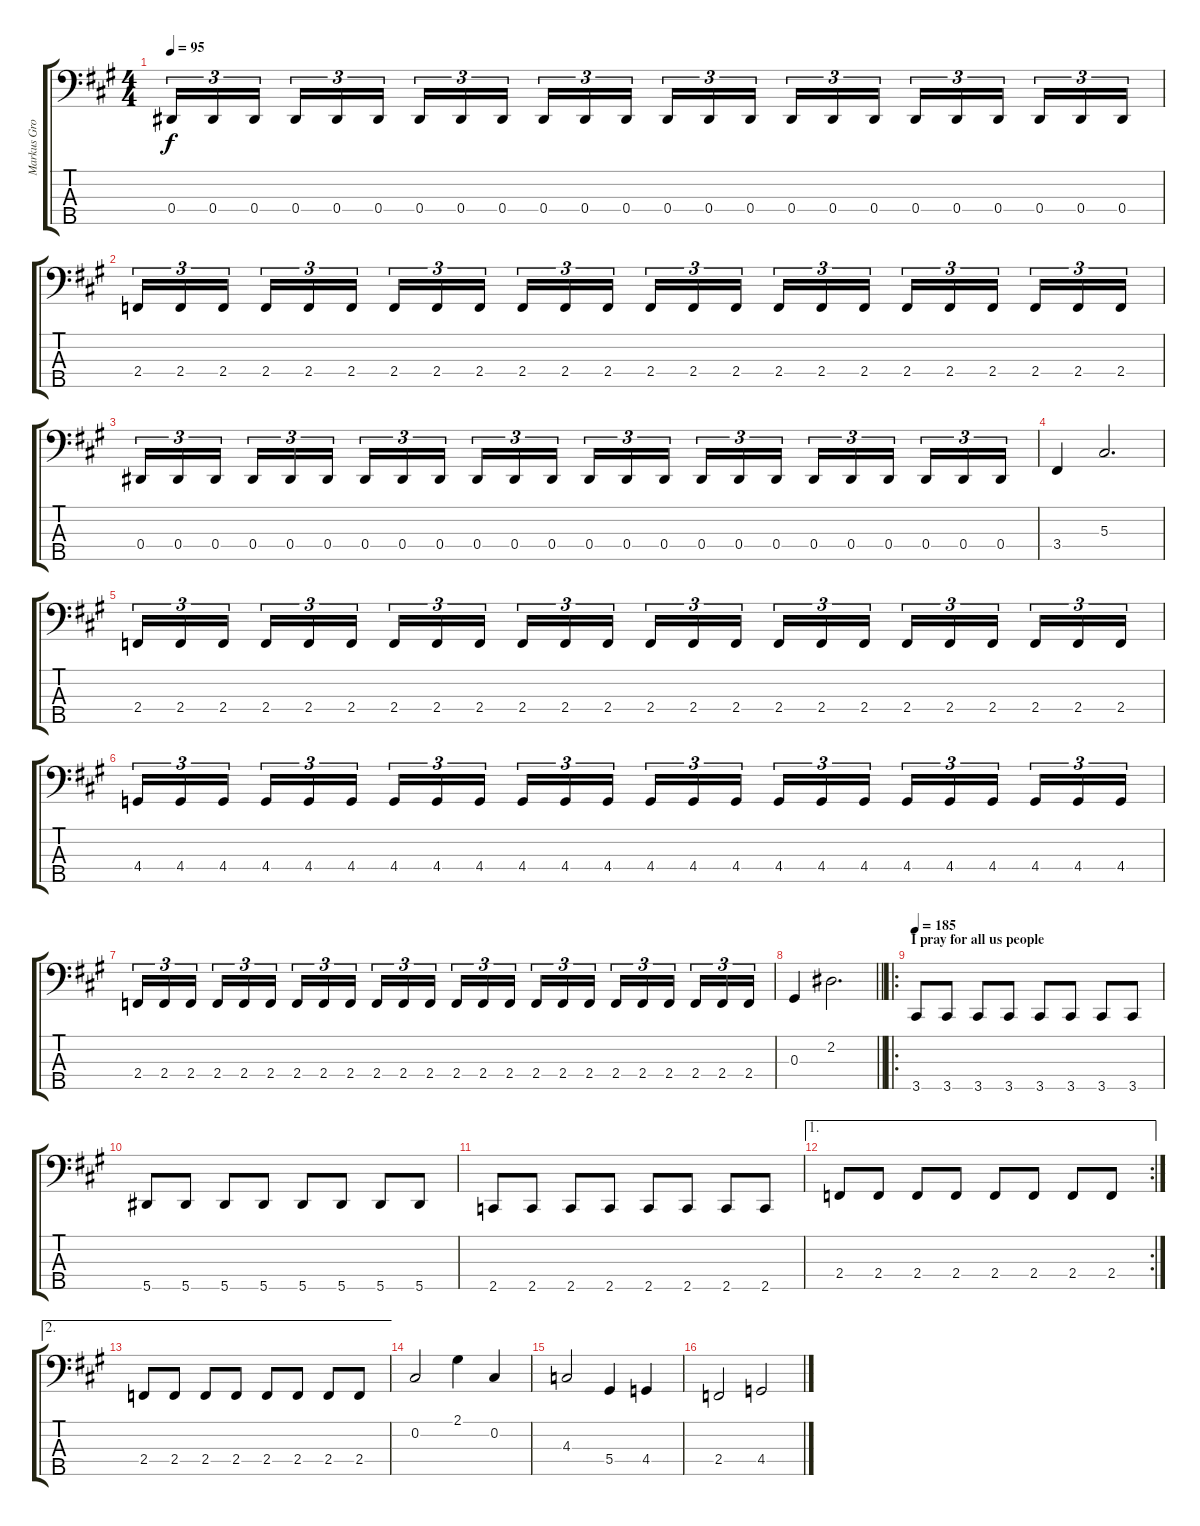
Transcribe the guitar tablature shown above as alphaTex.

\track ("Markus Grosskopf" "Markus Gro") {instrument electricbassfinger}
\staff {score tabs}
\tuning (Gb2 Db2 Ab1 Eb1 Bb0) {hide}
\ts (4 4)
\tempo 95
\clef f4
\ks f#minor
0.4.16{tu (3 2) dy f} 0.4.16{tu (3 2)} 0.4.16{tu (3 2) beam splitsecondary} 0.4.16{tu (3 2)} 0.4.16{tu (3 2)} 0.4.16{tu (3 2)} 0.4.16{tu (3 2)} 0.4.16{tu (3 2)} 0.4.16{tu (3 2) beam splitsecondary} 0.4.16{tu (3 2)} 0.4.16{tu (3 2)} 0.4.16{tu (3 2)} 0.4.16{tu (3 2)} 0.4.16{tu (3 2)} 0.4.16{tu (3 2) beam splitsecondary} 0.4.16{tu (3 2)} 0.4.16{tu (3 2)} 0.4.16{tu (3 2)} 0.4.16{tu (3 2)} 0.4.16{tu (3 2)} 0.4.16{tu (3 2) beam splitsecondary} 0.4.16{tu (3 2)} 0.4.16{tu (3 2)} 0.4.16{tu (3 2)} |
2.4.16{tu (3 2)} 2.4.16{tu (3 2)} 2.4.16{tu (3 2) beam splitsecondary} 2.4.16{tu (3 2)} 2.4.16{tu (3 2)} 2.4.16{tu (3 2)} 2.4.16{tu (3 2)} 2.4.16{tu (3 2)} 2.4.16{tu (3 2) beam splitsecondary} 2.4.16{tu (3 2)} 2.4.16{tu (3 2)} 2.4.16{tu (3 2)} 2.4.16{tu (3 2)} 2.4.16{tu (3 2)} 2.4.16{tu (3 2) beam splitsecondary} 2.4.16{tu (3 2)} 2.4.16{tu (3 2)} 2.4.16{tu (3 2)} 2.4.16{tu (3 2)} 2.4.16{tu (3 2)} 2.4.16{tu (3 2) beam splitsecondary} 2.4.16{tu (3 2)} 2.4.16{tu (3 2)} 2.4.16{tu (3 2)} |
0.4.16{tu (3 2)} 0.4.16{tu (3 2)} 0.4.16{tu (3 2) beam splitsecondary} 0.4.16{tu (3 2)} 0.4.16{tu (3 2)} 0.4.16{tu (3 2)} 0.4.16{tu (3 2)} 0.4.16{tu (3 2)} 0.4.16{tu (3 2) beam splitsecondary} 0.4.16{tu (3 2)} 0.4.16{tu (3 2)} 0.4.16{tu (3 2)} 0.4.16{tu (3 2)} 0.4.16{tu (3 2)} 0.4.16{tu (3 2) beam splitsecondary} 0.4.16{tu (3 2)} 0.4.16{tu (3 2)} 0.4.16{tu (3 2)} 0.4.16{tu (3 2)} 0.4.16{tu (3 2)} 0.4.16{tu (3 2) beam splitsecondary} 0.4.16{tu (3 2)} 0.4.16{tu (3 2)} 0.4.16{tu (3 2)} |
3.4.4 5.3.2{d} |
2.4.16{tu (3 2)} 2.4.16{tu (3 2)} 2.4.16{tu (3 2) beam splitsecondary} 2.4.16{tu (3 2)} 2.4.16{tu (3 2)} 2.4.16{tu (3 2)} 2.4.16{tu (3 2)} 2.4.16{tu (3 2)} 2.4.16{tu (3 2) beam splitsecondary} 2.4.16{tu (3 2)} 2.4.16{tu (3 2)} 2.4.16{tu (3 2)} 2.4.16{tu (3 2)} 2.4.16{tu (3 2)} 2.4.16{tu (3 2) beam splitsecondary} 2.4.16{tu (3 2)} 2.4.16{tu (3 2)} 2.4.16{tu (3 2)} 2.4.16{tu (3 2)} 2.4.16{tu (3 2)} 2.4.16{tu (3 2) beam splitsecondary} 2.4.16{tu (3 2)} 2.4.16{tu (3 2)} 2.4.16{tu (3 2)} |
4.4.16{tu (3 2)} 4.4.16{tu (3 2)} 4.4.16{tu (3 2) beam splitsecondary} 4.4.16{tu (3 2)} 4.4.16{tu (3 2)} 4.4.16{tu (3 2)} 4.4.16{tu (3 2)} 4.4.16{tu (3 2)} 4.4.16{tu (3 2) beam splitsecondary} 4.4.16{tu (3 2)} 4.4.16{tu (3 2)} 4.4.16{tu (3 2)} 4.4.16{tu (3 2)} 4.4.16{tu (3 2)} 4.4.16{tu (3 2) beam splitsecondary} 4.4.16{tu (3 2)} 4.4.16{tu (3 2)} 4.4.16{tu (3 2)} 4.4.16{tu (3 2)} 4.4.16{tu (3 2)} 4.4.16{tu (3 2) beam splitsecondary} 4.4.16{tu (3 2)} 4.4.16{tu (3 2)} 4.4.16{tu (3 2)} |
2.4.16{tu (3 2)} 2.4.16{tu (3 2)} 2.4.16{tu (3 2) beam splitsecondary} 2.4.16{tu (3 2)} 2.4.16{tu (3 2)} 2.4.16{tu (3 2)} 2.4.16{tu (3 2)} 2.4.16{tu (3 2)} 2.4.16{tu (3 2) beam splitsecondary} 2.4.16{tu (3 2)} 2.4.16{tu (3 2)} 2.4.16{tu (3 2)} 2.4.16{tu (3 2)} 2.4.16{tu (3 2)} 2.4.16{tu (3 2) beam splitsecondary} 2.4.16{tu (3 2)} 2.4.16{tu (3 2)} 2.4.16{tu (3 2)} 2.4.16{tu (3 2)} 2.4.16{tu (3 2)} 2.4.16{tu (3 2) beam splitsecondary} 2.4.16{tu (3 2)} 2.4.16{tu (3 2)} 2.4.16{tu (3 2)} |
\barLineRight lightlight
0.3.4 2.2.2{d} |
\ro
\section ("" "I pray for all us people")
\tempo 198
\tempo 185
3.5.8 3.5.8 3.5.8 3.5.8 3.5.8 3.5.8 3.5.8 3.5.8 |
5.5.8 5.5.8 5.5.8 5.5.8 5.5.8 5.5.8 5.5.8 5.5.8 |
2.5.8 2.5.8 2.5.8 2.5.8 2.5.8 2.5.8 2.5.8 2.5.8 |
\ae 1
\rc 2
2.4.8 2.4.8 2.4.8 2.4.8 2.4.8 2.4.8 2.4.8 2.4.8 |
\ae 2
2.4.8 2.4.8 2.4.8 2.4.8 2.4.8 2.4.8 2.4.8 2.4.8 |
0.2.2 2.1.4 0.2.4 |
4.3.2 5.4.4 4.4.4 |
2.4.2 4.4.2
